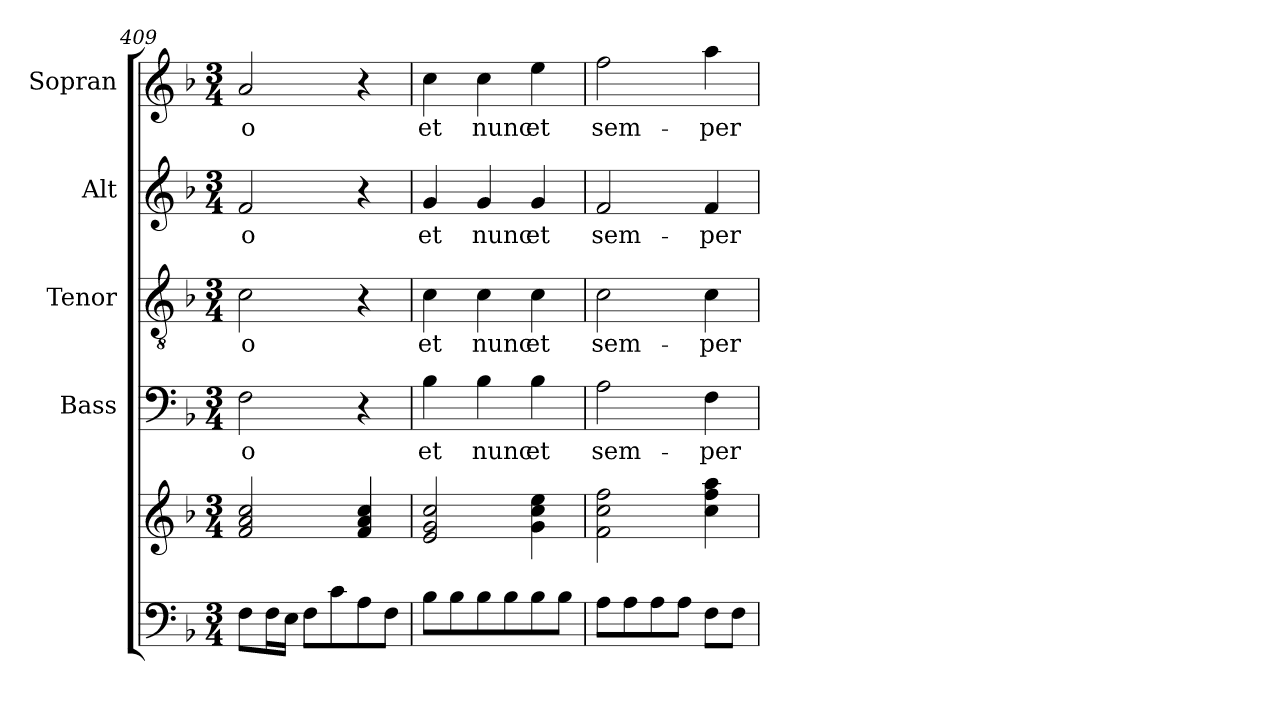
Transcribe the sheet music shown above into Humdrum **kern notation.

**kern	**kern	**kern	**text	**kern	**text	**kern	**text	**kern	**text
*part5	*part5	*part4	*part4	*part3	*part3	*part2	*part2	*part1	*part1
*staff6	*staff5	*staff4	*staff4	*staff3	*staff3	*staff2	*staff2	*staff1	*staff1
*	*	*I"Bass	*	*I"Tenor	*	*I"Alt	*	*I"Sopran	*
*	*	*I'B.	*	*I'T.	*	*I'A.	*	*I'S.	*
!!LO:PB:g=z
*clefF4	*clefG2	*clefF4	*	*clefGv2	*	*clefG2	*	*clefG2	*
*k[b-]	*k[b-]	*k[b-]	*	*k[b-]	*	*k[b-]	*	*k[b-]	*
*F:	*F:	*F:	*	*F:	*	*F:	*	*F:	*
*M3/4	*M3/4	*M3/4	*	*M3/4	*	*M3/4	*	*M3/4	*
=409	=409	=409	=409	=409	=409	=409	=409	=409	=409
!	!	!	!LO:LY:b	!	!LO:LY:b	!	!LO:LY:b	!	!LO:LY:b
8F\L	2f/ 2a/ 2cc/	2F\	-o	2c\	-o	2f/	-o	2a/	-o
16F\L	.	.	.	.	.	.	.	.	.
16E\JJ	.	.	.	.	.	.	.	.	.
8F\L	.	.	.	.	.	.	.	.	.
8c\	.	.	.	.	.	.	.	.	.
8A\	4f/ 4a/ 4cc/	4r	.	4r	.	4r	.	4r	.
8F\J	.	.	.	.	.	.	.	.	.
=410	=410	=410	=410	=410	=410	=410	=410	=410	=410
!	!	!	!LO:LY:b	!	!LO:LY:b	!	!LO:LY:b	!	!LO:LY:b
8B-\L	2e/ 2g/ 2cc/	4B-\	et	4c\	et	4g/	et	4cc\	et
8B-\	.	.	.	.	.	.	.	.	.
!	!	!	!LO:LY:b	!	!LO:LY:b	!	!LO:LY:b	!	!LO:LY:b
8B-\	.	4B-\	nunc	4c\	nunc	4g/	nunc	4cc\	nunc
8B-\	.	.	.	.	.	.	.	.	.
!	!	!	!LO:LY:b	!	!LO:LY:b	!	!LO:LY:b	!	!LO:LY:b
8B-\	4g\ 4cc\ 4ee\	4B-\	et	4c\	et	4g/	et	4ee\	et
8B-\J	.	.	.	.	.	.	.	.	.
=411	=411	=411	=411	=411	=411	=411	=411	=411	=411
!	!	!	!LO:LY:b	!	!LO:LY:b	!	!LO:LY:b	!	!LO:LY:b
8A\L	2f\ 2cc\ 2ff\	2A\	sem-	2c\	sem-	2f/	sem-	2ff\	sem-
8A\	.	.	.	.	.	.	.	.	.
8A\	.	.	.	.	.	.	.	.	.
8A\J	.	.	.	.	.	.	.	.	.
!	!	!	!LO:LY:b	!	!LO:LY:b	!	!LO:LY:b	!	!LO:LY:b
8F\L	4cc\ 4ff\ 4aa\	4F\	-per	4c\	-per	4f/	-per	4aa\	-per
8F\J	.	.	.	.	.	.	.	.	.
=	=	=	=	=	=	=	=	=	=
*-	*-	*-	*-	*-	*-	*-	*-	*-	*-
